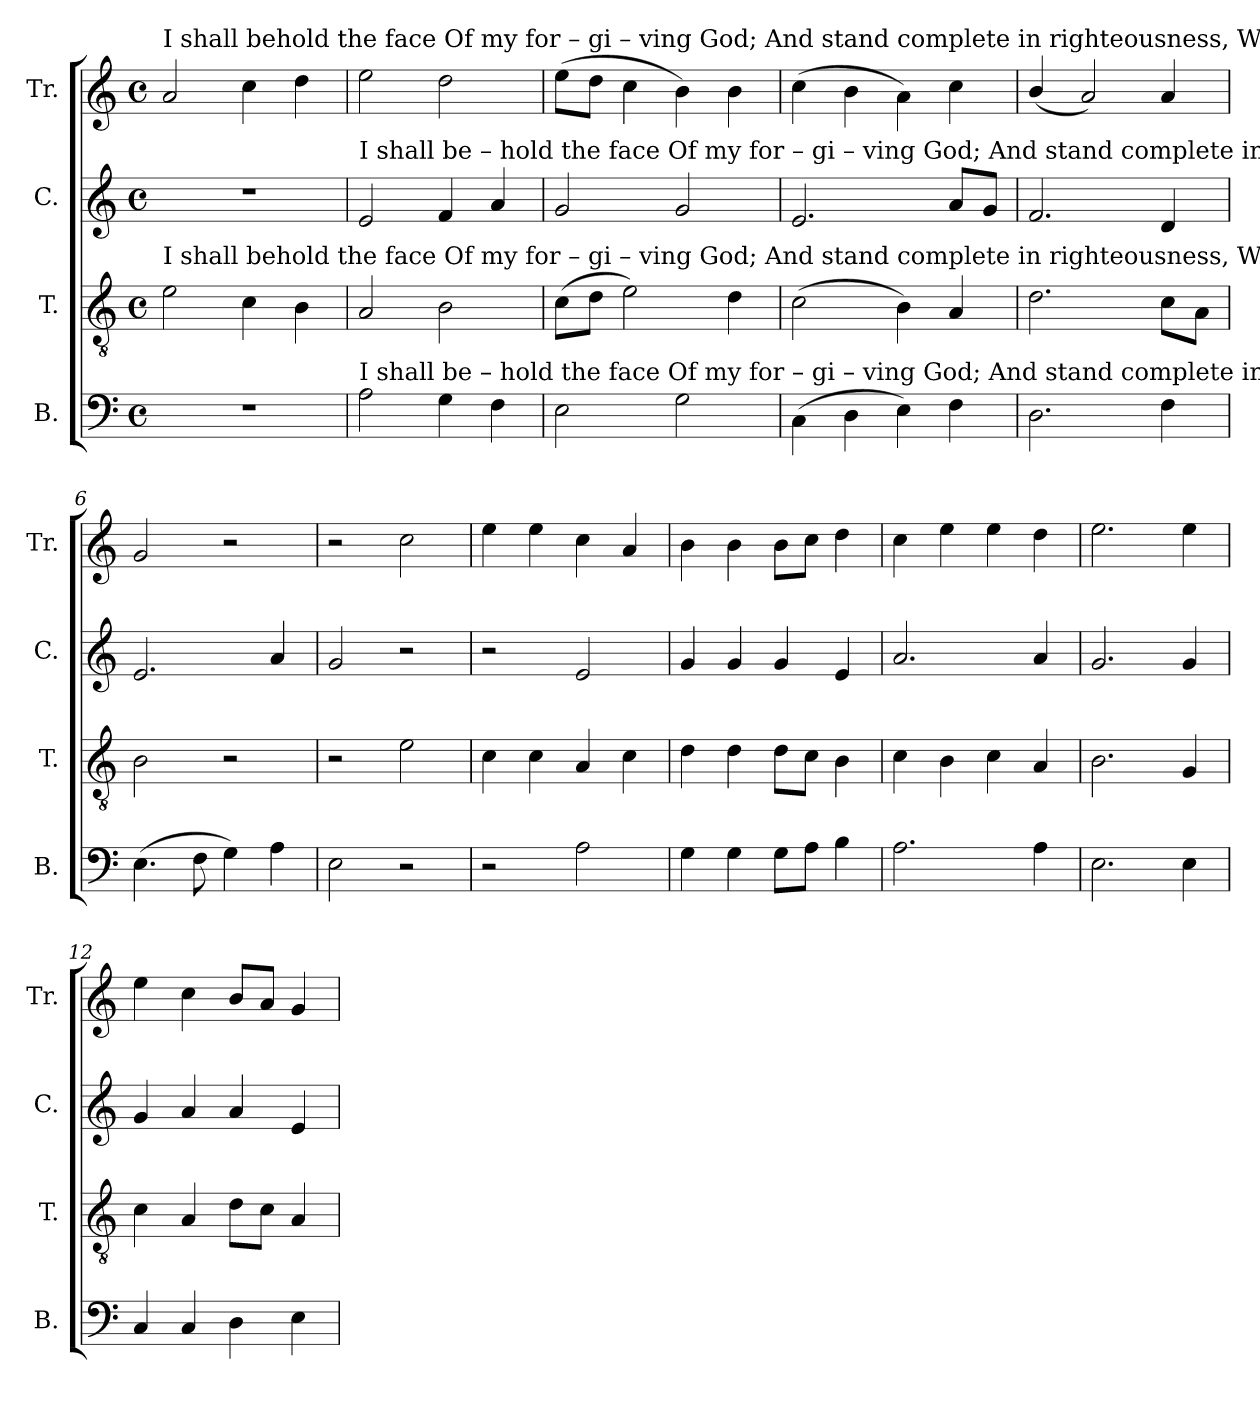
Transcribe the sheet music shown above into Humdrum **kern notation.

**kern	**kern	**kern	**kern
*part4	*part3	*part2	*part1
*staff4	*staff3	*staff2	*staff1
*I"B.	*I"T.	*I"C.	*I"Tr.
*I'B.	*I'T.	*I'C.	*I'Tr.
*clefF4	*clefGv2	*clefG2	*clefG2
*k[]	*k[]	*k[]	*k[]
*M4/4	*M4/4	*M4/4	*M4/4
*met(c)	*met(c)	*met(c)	*met(c)
*MM110	*MM110	*MM110	*MM110
=1	=1	=1	=1
!	!	!	!LO:TX:a:t=I   shall  behold    the          face                     Of      my                for     –     gi     –    ving       God;                            And stand complete in righteousness, Washed in my Savior's blood,  Washed  in  my Savior's
!	!LO:TX:a:t=I   shall  behold    the          face                     Of      my                for     –     gi     –    ving       God;                            And stand complete in righteousness, Washed in my Savior's blood,  Washed  in  my Savior's	!	!
1r	2e!\	1r	2a!/
.	4c!\	.	4cc!\
.	4B!\	.	4dd!\
=2	=2	=2	=2
!	!	!LO:TX:a:t=I     shall  be – hold          the           face                 Of           my          for    –     gi        –        ving  God;                         And    stand   complete    in     right –  eous  –  ness,   Washed  in  my  Savior's	!
!LO:TX:a:t=I     shall  be – hold          the           face                 Of           my          for    –     gi        –        ving  God;                         And    stand   complete    in     right –  eous  –  ness,   Washed  in  my  Savior's	!	!	!
2A!\	2A!/	2e!/	2ee!\
4G!\	2B!\	4f!/	2dd!\
4F!\	.	4a!/	.
=3	=3	=3	=3
2E!\	(8c!\L	2g!/	(8ee!\L
.	8d!\J	.	8dd!\J
.	2e!\)	.	4cc!\
2G!\	.	2g!/	4b!\)
.	4d!\	.	4b!\
=4	=4	=4	=4
(4C!\	(2c!\	2.e!/	(4cc!\
4D!\	.	.	4b!\
4E!\)	4B!\)	.	4a!\)
4F!\	4A!/	8a!/L	4cc!\
.	.	8g!/J	.
=5	=5	=5	=5
2.D!\	2.d!\	2.f!/	(4b!/
.	.	.	2a!/)
4F!\	8c!\L	4d!/	4a!/
.	8A!\J	.	.
=6	=6	=6	=6
(4.E!\	2B!\	2.e!/	2g!/
8F!\	.	.	.
4G!\)	2r	.	2r
4A!\	.	4a!/	.
=7	=7	=7	=7
2E!\	2r	2g!/	2r
2r	2e!\	2r	2cc!\
=8	=8	=8	=8
2r	4c!\	2r	4ee!\
.	4c!\	.	4ee!\
2A!\	4A!/	2e!/	4cc!\
.	4c!\	.	4a!/
=9	=9	=9	=9
4G!\	4d!\	4g!/	4b!\
4G!\	4d!\	4g!/	4b!\
8G!\L	8d!\L	4g!/	8b!\L
8A!\J	8c!\J	.	8cc!\J
4B!\	4B!\	4e!/	4dd!\
=10	=10	=10	=10
2.A!\	4c!\	2.a!/	4cc!\
.	4B!\	.	4ee!\
.	4c!\	.	4ee!\
4A!\	4A!/	4a!/	4dd!\
=11	=11	=11	=11
2.E!\	2.B!\	2.g!/	2.ee!\
4E!\	4G!/	4g!/	4ee!\
=12	=12	=12	=12
4C!/	4c!\	4g!/	4ee!\
4C!/	4A!/	4a!/	4cc!\
4D!\	8d!\L	4a!/	8b!/L
.	8c!\J	.	8a!/J
4E!\	4A!/	4e!/	4g!/
=	=	=	=
*-	*-	*-	*-
